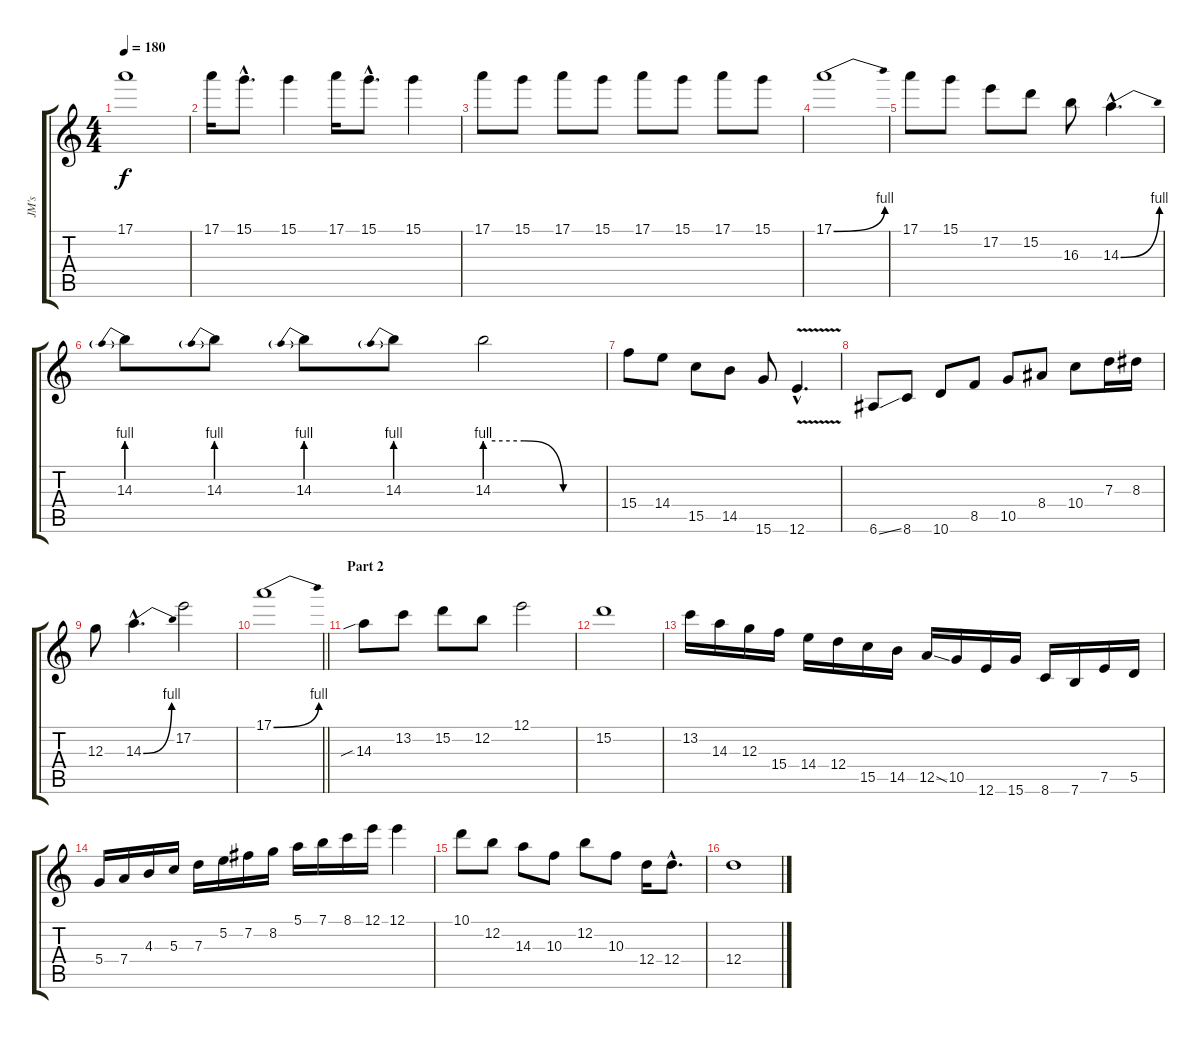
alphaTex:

\track ("JM's" "JM's") {instrument overdrivenguitar}
\staff {score tabs}
\tuning (E4 B3 G3 D3 A2 E2) {hide}
\ts (4 4)
\tempo 180
\clef g2
\ks c
17.1{t}.1{dy f} |
17.1.16 15.1{hac}.8{d} 15.1.4 17.1.16 15.1{hac}.8{d} 15.1.4 |
17.1.8 15.1.8 17.1.8 15.1.8 17.1.8 15.1.8 17.1.8 15.1.8 |
17.1{be (bend 0 0 60 4)}.1 |
17.1.8 15.1.8 17.2.8 15.2.8 16.3.8 14.3{be (bend 0 0 60 4) hac}.4{d} |
14.3{be (prebend 0 4 60 4)}.8 14.3{be (prebend 0 4 60 4)}.8 14.3{be (prebend 0 4 60 4)}.8 14.3{be (prebend 0 4 60 4)}.8 14.3{be (custom 0 4 20 4 40 0 60 0)}.2 |
15.4.8 14.4.8 15.5.8 14.5.8 15.6.8 12.6{v hac}.4{d} |
6.6{ss}.8 8.6.8 10.6.8 8.5.8 10.5.8 8.4.8 10.4.8 7.3.16 8.3.16 |
12.3.8 14.3{be (bend 0 0 60 4) hac}.4{d} 17.2.2 |
\barLineRight lightlight
17.1{be (bend 0 0 60 4)}.1 |
\section ("" "Part 2")
14.3{sib}.8 13.2.8 15.2.8 12.2.8 12.1.2 |
15.2.1 |
13.2.16 14.3.16 12.3.16 15.4.16 14.4.16 12.4.16 15.5.16 14.5.16 12.5{ss}.16 10.5.16 12.6.16 15.6.16 8.6.16 7.6.16 7.5.16 5.5.16 |
5.4.16 7.4.16 4.3.16 5.3.16 7.3.16 5.2.16 7.2.16 8.2.16 5.1.16 7.1.16 8.1.16 12.1.16 12.1.4 |
10.1.8 12.2.8 14.3.8 10.3.8 12.2.8 10.3.8 12.4.16 12.4{hac}.8{d} |
12.4.1
